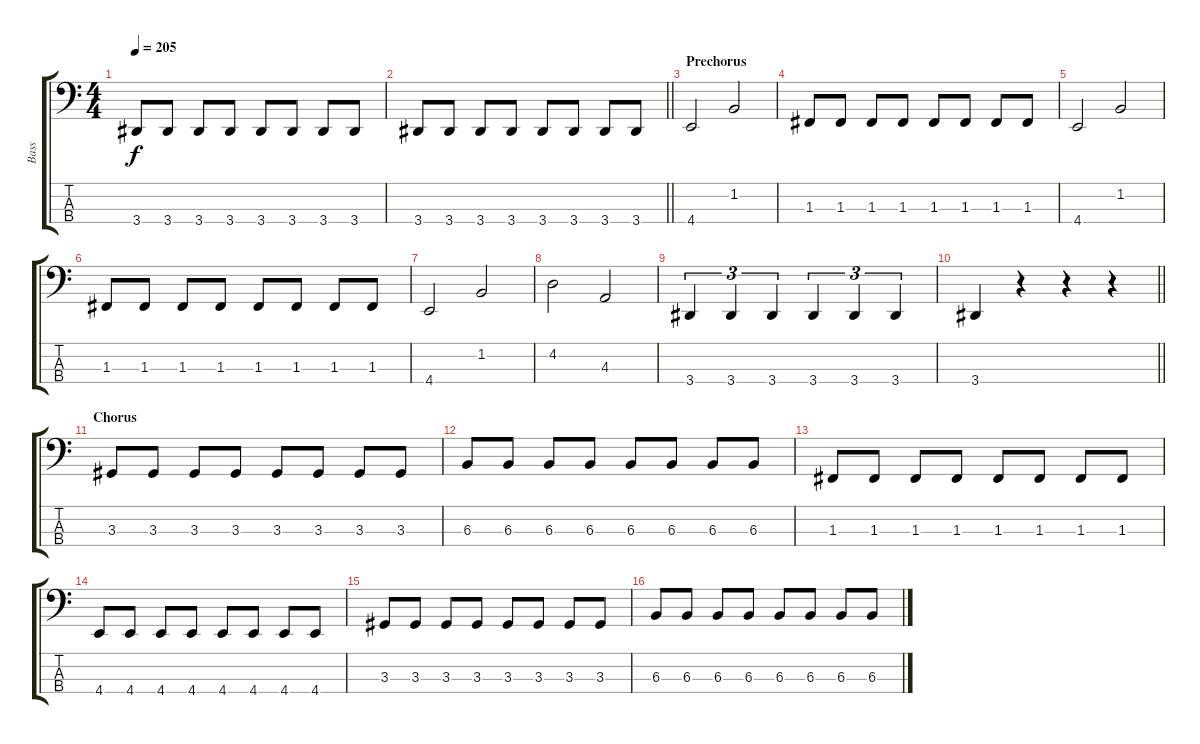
\track ("Bass" "Bass") {instrument electricbassfinger}
\staff {score tabs}
\tuning (Eb2 Bb1 F1 C1) {hide}
\ts (4 4)
\tempo 205
\clef f4
\ks c
3.4.8{dy f} 3.4.8 3.4.8 3.4.8 3.4.8 3.4.8 3.4.8 3.4.8 |
\barLineRight lightlight
3.4.8 3.4.8 3.4.8 3.4.8 3.4.8 3.4.8 3.4.8 3.4.8 |
\section ("" "Prechorus")
4.4.2 1.2.2 |
1.3.8 1.3.8 1.3.8 1.3.8 1.3.8 1.3.8 1.3.8 1.3.8 |
4.4.2 1.2.2 |
1.3.8 1.3.8 1.3.8 1.3.8 1.3.8 1.3.8 1.3.8 1.3.8 |
4.4.2 1.2.2 |
4.2.2 4.3.2 |
3.4.4{tu (3 2)} 3.4.4{tu (3 2)} 3.4.4{tu (3 2)} 3.4.4{tu (3 2)} 3.4.4{tu (3 2)} 3.4.4{tu (3 2)} |
\barLineRight lightlight
3.4.4 r.4 r.4 r.4 |
\section ("" "Chorus")
3.3.8 3.3.8 3.3.8 3.3.8 3.3.8 3.3.8 3.3.8 3.3.8 |
6.3.8 6.3.8 6.3.8 6.3.8 6.3.8 6.3.8 6.3.8 6.3.8 |
1.3.8 1.3.8 1.3.8 1.3.8 1.3.8 1.3.8 1.3.8 1.3.8 |
4.4.8 4.4.8 4.4.8 4.4.8 4.4.8 4.4.8 4.4.8 4.4.8 |
3.3.8 3.3.8 3.3.8 3.3.8 3.3.8 3.3.8 3.3.8 3.3.8 |
6.3.8 6.3.8 6.3.8 6.3.8 6.3.8 6.3.8 6.3.8 6.3.8
